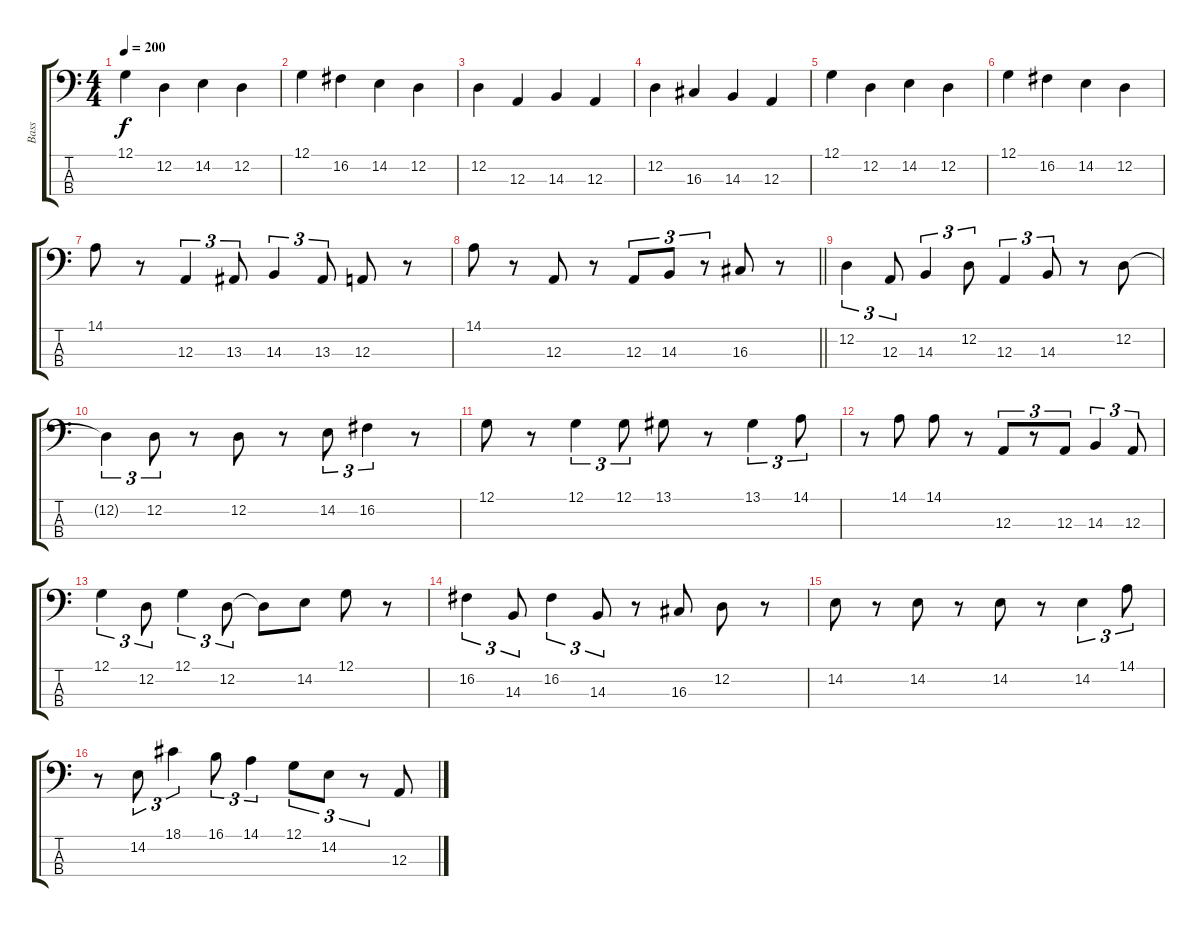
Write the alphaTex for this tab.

\track ("Bass" "Bass") {instrument lead1square}
\staff {score tabs}
\tuning (G2 D2 A1 E1) {hide}
\ts (4 4)
\tempo 200
\clef f4
\ks c
12.1.4{dy f} 12.2.4 14.2.4 12.2.4 |
12.1.4 16.2.4 14.2.4 12.2.4 |
12.2.4 12.3.4 14.3.4 12.3.4 |
12.2.4 16.3.4 14.3.4 12.3.4 |
12.1.4 12.2.4 14.2.4 12.2.4 |
12.1.4 16.2.4 14.2.4 12.2.4 |
14.1.8 r.8 12.3.4{tu (3 2)} 13.3.8{tu (3 2)} 14.3.4{tu (3 2)} 13.3.8{tu (3 2)} 12.3.8 r.8 |
\barLineRight lightlight
14.1.8 r.8 12.3.8 r.8 12.3.8{tu (3 2)} 14.3.8{tu (3 2)} r.8{tu (3 2)} 16.3.8 r.8 |
\section ("" "")
12.2.4{tu (3 2)} 12.3.8{tu (3 2)} 14.3.4{tu (3 2)} 12.2.8{tu (3 2)} 12.3.4{tu (3 2)} 14.3.8{tu (3 2)} r.8 12.2.8 |
12.2{t}.4{tu (3 2)} 12.2.8{tu (3 2)} r.8 12.2.8 r.8 14.2.8{tu (3 2)} 16.2.4{tu (3 2)} r.8 |
12.1.8 r.8 12.1.4{tu (3 2)} 12.1.8{tu (3 2)} 13.1.8 r.8 13.1.4{tu (3 2)} 14.1.8{tu (3 2)} |
r.8 14.1.8 14.1.8 r.8 12.3.8{tu (3 2)} r.8{tu (3 2)} 12.3.8{tu (3 2)} 14.3.4{tu (3 2)} 12.3.8{tu (3 2)} |
12.1.4{tu (3 2)} 12.2.8{tu (3 2)} 12.1.4{tu (3 2)} 12.2.8{tu (3 2)} 12.2{t}.8 14.2.8 12.1.8 r.8 |
16.2.4{tu (3 2)} 14.3.8{tu (3 2)} 16.2.4{tu (3 2)} 14.3.8{tu (3 2)} r.8 16.3.8 12.2.8 r.8 |
14.2.8 r.8 14.2.8 r.8 14.2.8 r.8 14.2.4{tu (3 2)} 14.1.8{tu (3 2)} |
r.8 14.2.8{tu (3 2)} 18.1.4{tu (3 2)} 16.1.8{tu (3 2)} 14.1.4{tu (3 2)} 12.1.8{tu (3 2)} 14.2.8{tu (3 2)} r.8{tu (3 2)} 12.3.8
